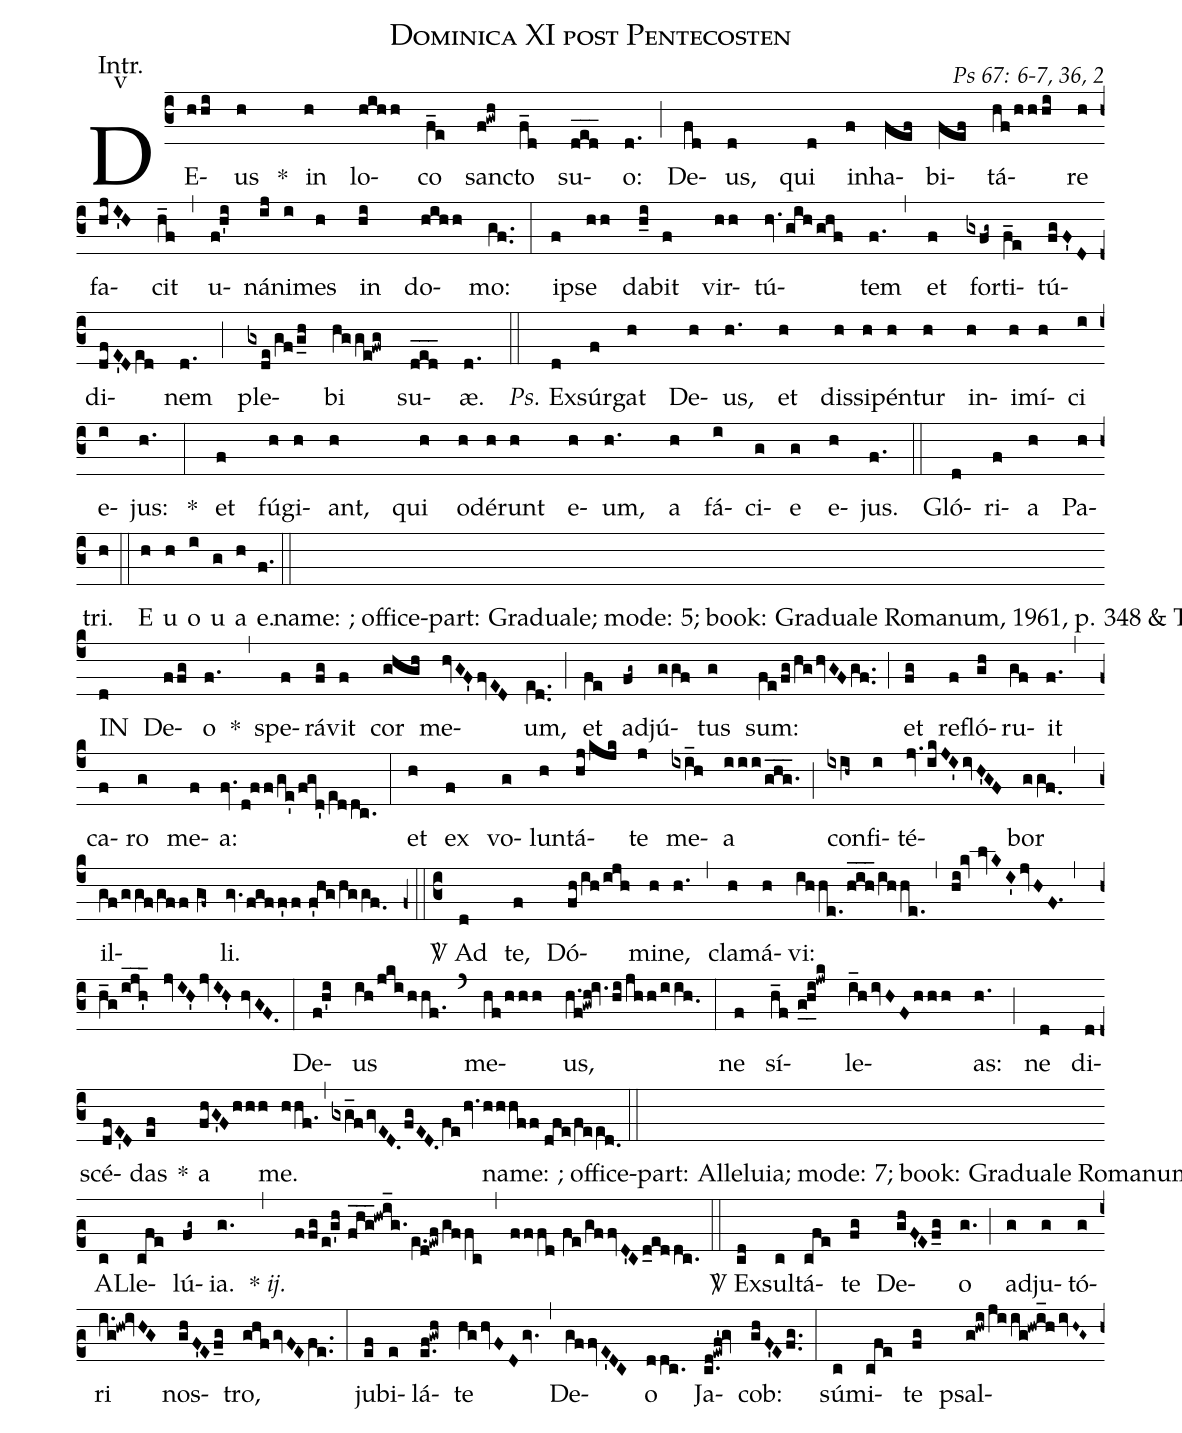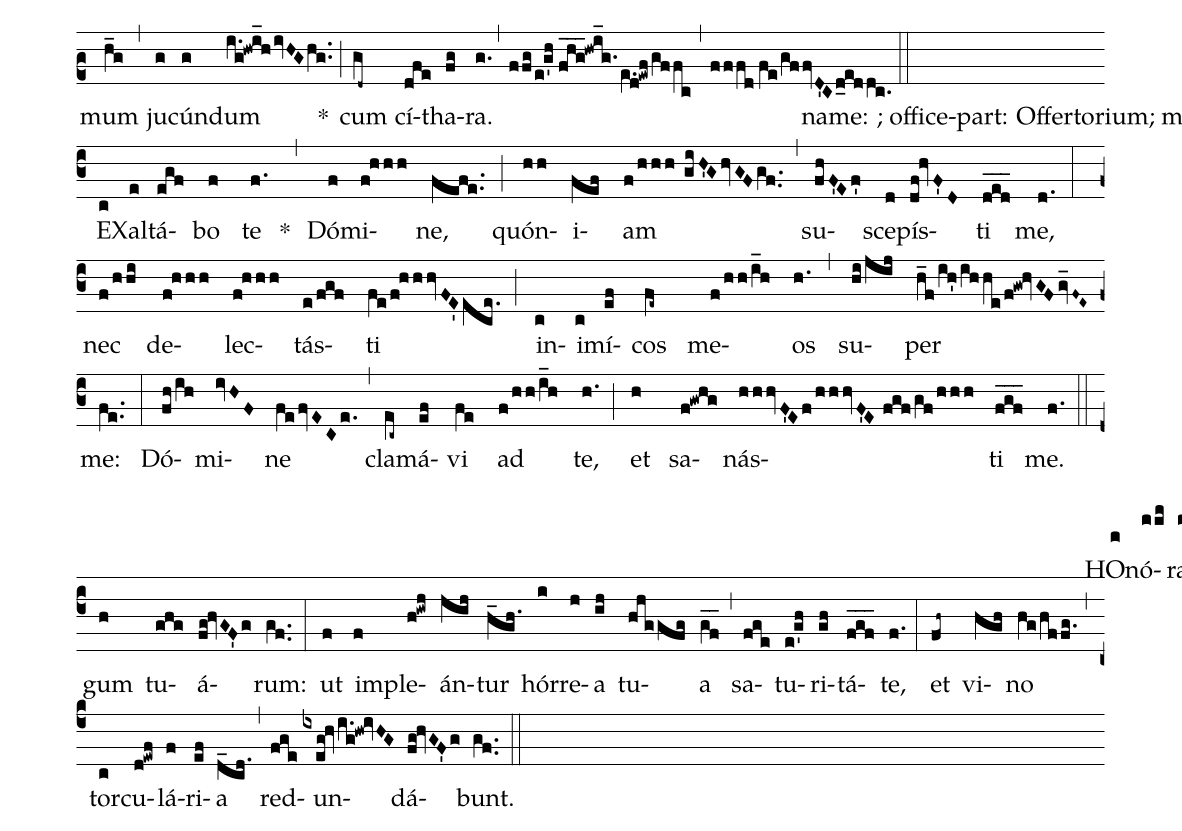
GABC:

name: Dominica XI post Pentecosten;
office-part: Introitus;
mode: 5;
commentary: Ps 67: 6-7, 36, 2;
annotation: Intr.;
annotation: v;
%%
(c3) DE(hhi)us(h) *() in(h) lo(hihh)co(f_e) sanc(f!gwh)to(f_d) su(d_e_d_)o:(d.) (;) De(fd)us,(d) qui(d) in(f)ha(fef)bi(fef)tá(hf/hhhi)re(h) fa(hjI'H)cit(h_f) (,) u(f!h'i)ná(ij)ni(i)mes(h) in(hi) do(hihh)mo:(gf..) (:)
ip(f)se(hh) da(h_i)bit(f) vir(hh)tú(hv.gihghf)tem(f.) (,) et(f) for(gxfg~)ti(f_e)tú(fgF'D)di(dfE'De[ll:1]d)nem(d.) (;) ple(gxde/gf/g_h)bi(hgge!fwg) su(d_e_d_)æ.(d.) (::)
<i>Ps.</i> Ex(d)súr(f)gat(h) De(h)us,(h.) et(h) dis(h)si(h)pén(h)tur(h) in(h)i(h)mí(h)ci(i) e(i)jus:(h.) *(:)
et(f) fú(h)gi(h)ant,(h) qui(h) o(h)dé(h)runt(h) e(h)um,(h.) a(h) fá(i)ci(g)e(g) e(h)jus.(f.) (::)
Gló(d)ri(f)a(h) Pa(h)tri.(h) (::)
<eu>E(h) u(h) o(i) u(g) a(h) e.</eu>(f.) (::)

name: ;
office-part: Graduale;
mode: 5;
book: Graduale Romanum, 1961, p. 348 & The Liber Usualis, 1961, p. 1025;
transcriber: Andrew Hinkley;
commentary: Ps 27: 7, 1;
annotation: Grad.;
annotation: v;
%fontsize: 14;
%font: Crimson;
%width: 7.27;
%height: 11.69;
%%
(c4) IN(d) De(ffg)o(f.) *(,) spe(f)rá(fg)vit(f) cor(ghgh) me(hvGF'fvED)um,(e[ll:1]d..) (;) et(fe) ad(fg~)jú(ggf)tus(g) sum:(fe/fg/hghvGFgf..) (;) et(fg) re(f)fló(gh)ru(gf)it(f.) (,) ca(f)ro(g) me(f)a:(fv.d!ff/ge'/fgd'/e[ll:1]ddc.) (:)
et(h) ex(f) vo(g)lun(h)tá(hj/kjk)te(j) me(ixi_h)a(iii/ghg.___) (;) con(ixih~)fi(i)té(jv.ikJI'ivH'GF)bor(ggf.0) (,) il(gf/ggf/gff//gf~)li.(gv.fgff'f//f'hg/hggf.0) (z0::c3)
<sp>V/</sp> Ad(d) te,(f) Dó(fh/ih/ijh)mi(h)ne,(h.) (,) cla(h)má(h)vi:(ihhe./h_i_h_/ihhe.) (,) (hi!kv//lvKI'jvHF.1) (,) (h_g/ijh'___ jvIH'jvIH'//hvGF.) (:)
De(f!h'i)us(ih/jkihhf.) (`) me(hf/hhh)us,(h.f!gwh!iv.hi/jhh/iih.0) (:)
ne(f) sí(h_f//g_0h_i!jwk)le(i_hivHFhhh)as:(h.) (;) ne(d) di(d)scé(dfE'D)das(ef) *() a(fhG'Fhhh) me.(hhf.) (,) (gxg_fgvED.fgED.fehv.hhhff//dfe/fee[ll:1]d.0) (::)

name: ;
office-part: Alleluia;
mode: 7;
book: Graduale Romanum, 1961, p. 348 & The Liber Usualis, 1961, p. 1026;
transcriber: Andrew Hinkley;
commentary: Ps 80: 2-3;
annotation: vii;
%fontsize: 14;
%font: Crimson;
%width: 7.27;
%height: 11.69;
%%
(c2) AL(c)le(cfe)lú(fg~)ia.(g.) {*}~<i>ij.</i>(,) (ffg/e!g'h//fhg___!hwi_g.e.[ll:1]d!ewf/gffc) (,) (fffd//!fe/!gf/!fvD'C/!d_ed/!dc.) (::)
<sp>V/</sp> Ex(cd)sul(c)tá(cfe)te(fg) De(ghF'Ef_g)o(g.) (;) ad(g)ju(g)tó(g)ri(i.g!hw!ivHG) nos(ghF'Ef_g)tro,(ghfgvFEfe..) (:)
ju(ef)bi(e)lá(e.f!gwh)te(hghvFDgv.) (,) De(gffvE'DC)o(ddc.) Ja(c.d!ewf'!gv)cob:(ghF'Efg..) (:)
sú(c)mi(cfe)te(fg) psal(g!hwi/ji/!ig!hwi_hivH~G~)mum(h_g) (,) ju(g)cún(g)dum(i.g!hwi_hivHGhg..) *(;) cum(gd~) cí(dfe)tha(fg)ra.(g.) (,) (ffg/e!g'h//fhg___!hwi_g.e.[ll:1]d!ewf/gffc) (,) (fffd//!fe/!gf/!fvD'C/!d_ed/!dc.) (::)

name: ;
office-part: Offertorium;
mode: 2;
book: Graduale Romanum, 1961, p. 90 & The Liber Usualis, 1961, p. 528 & Graduale Romanum, 1974, p. 313;
transcriber: Andrew Hinkley;
commentary: Ps 29: 2-3;
annotation: Offert.;
annotation: ii;
%fontsize: 14;
%font: Crimson;
%width: 7.27;
%height: 11.69;
%%
(c3) EX(c)al(e)tá(egf)bo(f) te(f.) *(,) Dó(f)mi(f!hhh)ne,(fefe..) (;) quón(hh)i(fef)am(f/hhh//giH'GhvGFgf..) (,) su(fhF'Ef')sce(d)pís(df!hvF'D)ti(d_e_d_) me,(d.) (:)
nec(f/hhi) de(f!hhh)lec(f!hhh)tás(e/fgf)ti(fe/f!hhhvFE'ece.) (;) in(c)i(c)mí(ef)cos(fe~) me(f/hh/i_h)os(h.) (,) su(hi/jij)per(h_f/ih'/ihhe/f!gw!hvGFgv_F~E~) me:(fe..) (:)
Dó(fh/ih)mi(ivHF)ne(fefvECe.) (,) cla(ec~)má(ef)vi(fe) ad(f/hh/i_h) te,(h.) (;) et(h) sa(f!gwhg)nás(hhhvF'Ef/hhhvF'E//fgf/gf/hhh)ti(f_g_f_) me.(f.) (::)

name: ;
office-part: Communio;
mode: 6;
book: Graduale Romanum, 1961, p. 349 & The Liber Usualis, 1961, p. 1026;
transcriber: Andrew Hinkley;
commentary: Prov 3: 9-10;
annotation: Comm.;
annotation: vi;
%fontsize: 14;
%font: Crimson;
%width: 7.27;
%height: 11.69;
%%
(c4) HO(d)nó(ffg)ra(f) * D{ó}(ghgh)mi(gf)num(f.) (,) de(f) tu(fv.egF'D)a(d_c) sub(ixfv.eg!hvi.g!hw!ivHG')stán(f)ti(fg!hvGF'g)a,(gf..) (:)
et(f) de(f) pri(hj)mí(j)ti(ixkjjhi)is(i_h) (,) fru(ixh.g!hwi)gum(h) tu(ghg)á(fg!hvGF'g)rum:(gf..) (:)
ut(f) im(f)ple(h!iwj)án(jij)tur(h_gh.) hór(k)re(j)a(ij) tu(hjggfg)a(g_f_) (,) sa(fge)tu(e!g'h)ri(gh)tá(f_g_f_)te,(f.) (:)
et(fh~) vi(hgh)no(hg/hffg.) (,) tor(c)cu(d!ewf)lá(f)ri(ef)a(d_cd.) (,) red(fge)un(ixeg!hvi.g!hw!ivHG)dá(fg!hvGF'g)bunt.(gf..) (::)
